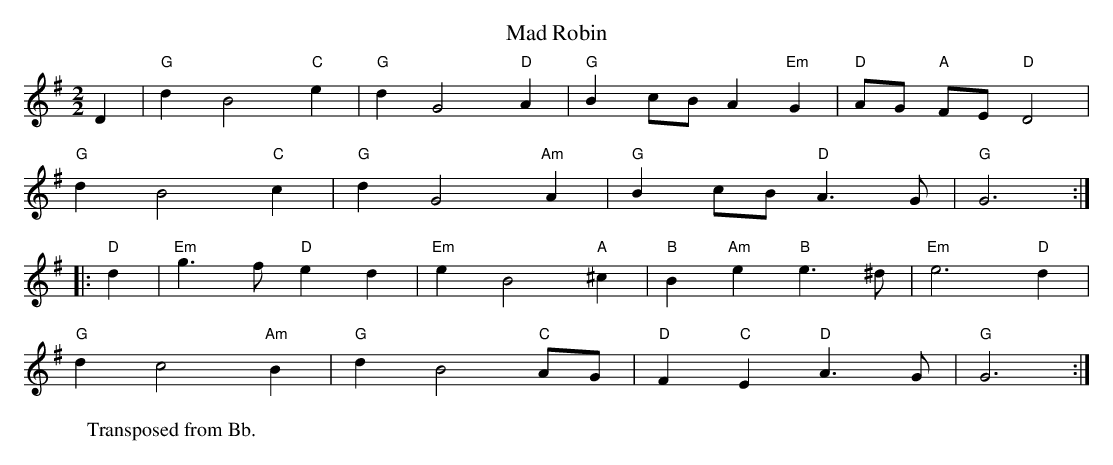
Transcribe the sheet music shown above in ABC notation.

X:1
T:Mad Robin
W:Transposed from Bb.
M:2/2
L:1/4
K:G
D | "G" d B2 "C" e  | "G" d G2 "D" A | "G" B c/B/ A "Em" G | "D" A/G/ "A" F/E/ "D" D2 |
"G" d B2 "C" c | "G" d G2 "Am" A | "G" B c/B/ "D" A > G | "G" G3 :|
|: "D" d | "Em" g > f "D" e d | "Em" e B2 "A" ^c | "B" B "Am" e "B" e> ^d | "Em" e3 "D" d |
"G" d c2 "Am" B | "G" d B2 "C" A/G/ | "D" F "C" E "D" A > G | "G" G3 :|
